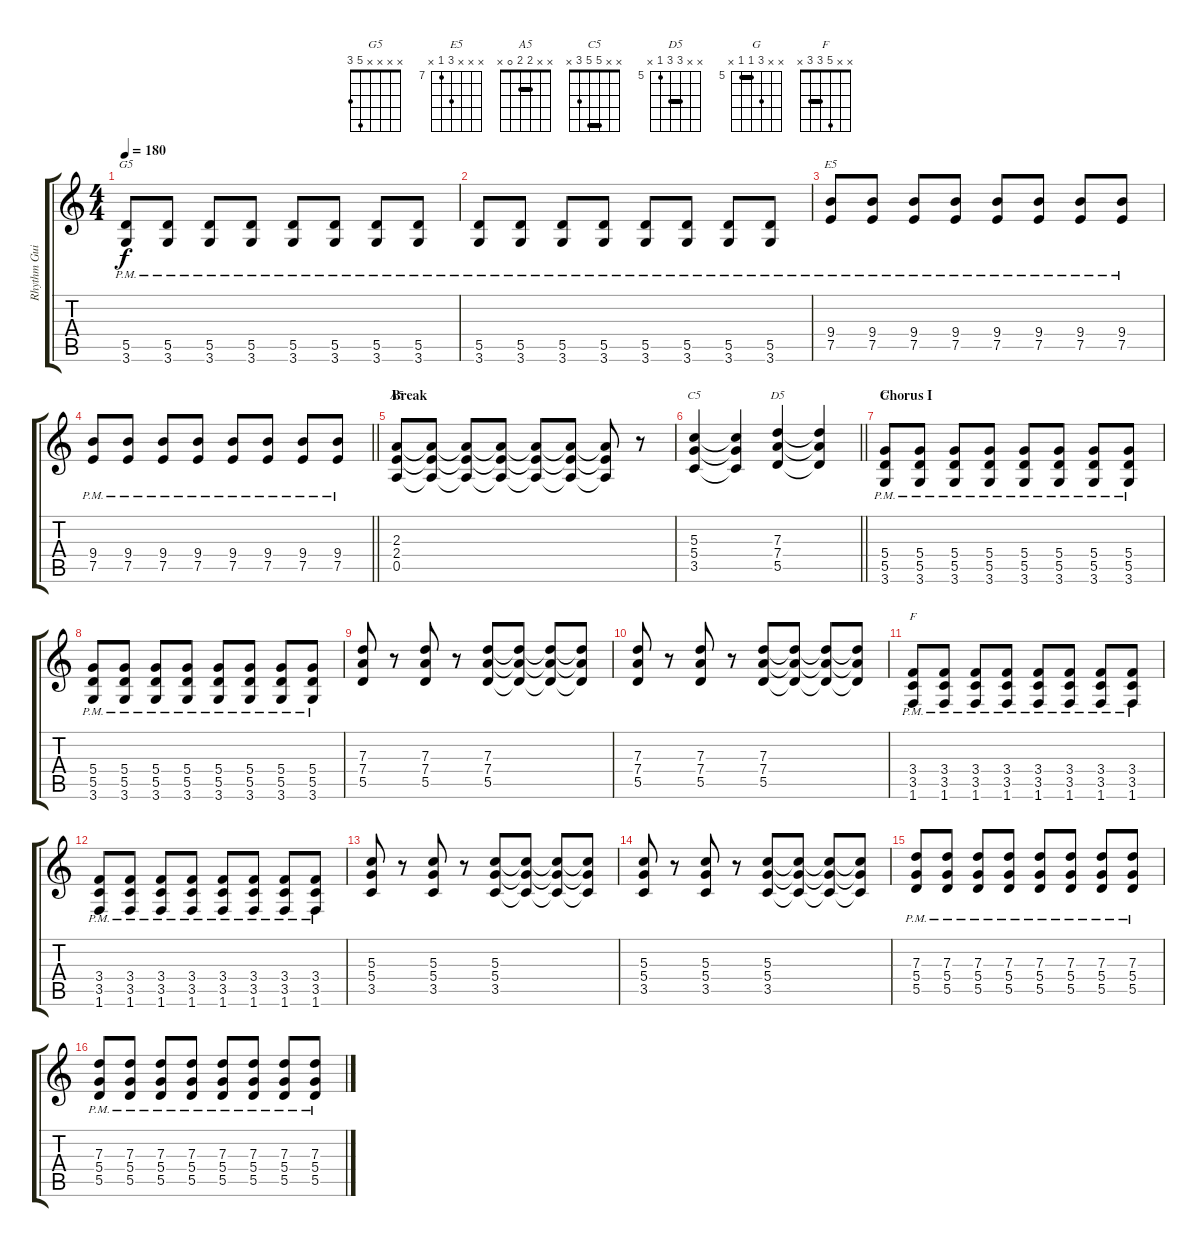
\track ("Rhythm Guitar" "Rhythm Gui") {instrument overdrivenguitar}
\staff {score tabs}
\tuning (E4 B3 G3 D3 A2 E2) {hide}
\chord ("G5" x x x x 5 3)
\chord ("E5" x x x 9 7 x) {firstfret 7}
\chord ("A5" x x 2 2 0 x) {barre 2}
\chord ("C5" x x 5 5 3 x) {barre 5}
\chord ("D5" x x 7 7 5 x) {firstfret 5 barre 7}
\chord ("G" x x 7 5 5 x) {firstfret 5 barre 5}
\chord ("F" x x 5 3 3 x) {barre 3}
\ts (4 4)
\tempo 180
\clef g2
\ks c
(5.5{pm} 3.6{pm}).8{ch "G5" dy f} (5.5{pm} 3.6{pm}).8 (5.5{pm} 3.6{pm}).8 (5.5{pm} 3.6{pm}).8 (5.5{pm} 3.6{pm}).8 (5.5{pm} 3.6{pm}).8 (5.5{pm} 3.6{pm}).8 (5.5{pm} 3.6{pm}).8 |
(5.5{pm} 3.6{pm}).8 (5.5{pm} 3.6{pm}).8 (5.5{pm} 3.6{pm}).8 (5.5{pm} 3.6{pm}).8 (5.5{pm} 3.6{pm}).8 (5.5{pm} 3.6{pm}).8 (5.5{pm} 3.6{pm}).8 (5.5{pm} 3.6{pm}).8 |
(9.4{pm} 7.5{pm}).8{ch "E5"} (9.4{pm} 7.5{pm}).8 (9.4{pm} 7.5{pm}).8 (9.4{pm} 7.5{pm}).8 (9.4{pm} 7.5{pm}).8 (9.4{pm} 7.5{pm}).8 (9.4{pm} 7.5{pm}).8 (9.4{pm} 7.5{pm}).8 |
\barLineRight lightlight
(9.4{pm} 7.5{pm}).8 (9.4{pm} 7.5{pm}).8 (9.4{pm} 7.5{pm}).8 (9.4{pm} 7.5{pm}).8 (9.4{pm} 7.5{pm}).8 (9.4{pm} 7.5{pm}).8 (9.4{pm} 7.5{pm}).8 (9.4{pm} 7.5).8 |
\section ("" "Break")
(2.3 2.4 0.5).8{ch "A5"} (2.3{t} 2.4{t} 0.5{t}).8 (2.3{t} 2.4{t} 0.5{t}).8 (2.3{t} 2.4{t} 0.5{t}).8 (2.3{t} 2.4{t} 0.5{t}).8 (2.3{t} 2.4{t} 0.5{t}).8 (2.3{t} 2.4{t} 0.5{t}).8 r.8 |
\barLineRight lightlight
(5.3 5.4 3.5).4{ch "C5"} (5.3{t} 5.4{t} 3.5{t}).4 (7.3 7.4 5.5).4{ch "D5"} (7.3{t} 7.4{t} 5.5{t}).4 |
\section ("" "Chorus I")
(5.4{pm} 5.5{pm} 3.6).8{ch "G"} (5.4{pm} 5.5{pm} 3.6).8 (5.4{pm} 5.5{pm} 3.6).8 (5.4{pm} 5.5{pm} 3.6).8 (5.4{pm} 5.5{pm} 3.6).8 (5.4{pm} 5.5{pm} 3.6).8 (5.4{pm} 5.5{pm} 3.6).8 (5.4{pm} 5.5{pm} 3.6).8 |
(5.4{pm} 5.5{pm} 3.6).8 (5.4{pm} 5.5{pm} 3.6).8 (5.4{pm} 5.5{pm} 3.6).8 (5.4{pm} 5.5{pm} 3.6).8 (5.4{pm} 5.5{pm} 3.6).8 (5.4{pm} 5.5{pm} 3.6).8 (5.4{pm} 5.5{pm} 3.6).8 (5.4{pm} 5.5{pm} 3.6).8 |
(7.3 7.4 5.5).8 r.8 (7.3 7.4 5.5).8 r.8 (7.3 7.4 5.5).8 (7.3{t} 7.4{t} 5.5{t}).8 (7.3{t} 7.4{t} 5.5{t}).8 (7.3{t} 7.4{t} 5.5{t}).8 |
(7.3 7.4 5.5).8 r.8 (7.3 7.4 5.5).8 r.8 (7.3 7.4 5.5).8 (7.3{t} 7.4{t} 5.5{t}).8 (7.3{t} 7.4{t} 5.5{t}).8 (7.3{t} 7.4{t} 5.5{t}).8 |
(3.4{pm} 3.5{pm} 1.6).8{ch "F"} (3.4{pm} 3.5{pm} 1.6).8 (3.4{pm} 3.5{pm} 1.6).8 (3.4{pm} 3.5{pm} 1.6).8 (3.4{pm} 3.5{pm} 1.6).8 (3.4{pm} 3.5{pm} 1.6).8 (3.4{pm} 3.5{pm} 1.6).8 (3.4{pm} 3.5{pm} 1.6).8 |
(3.4{pm} 3.5{pm} 1.6).8 (3.4{pm} 3.5{pm} 1.6).8 (3.4{pm} 3.5{pm} 1.6).8 (3.4{pm} 3.5{pm} 1.6).8 (3.4{pm} 3.5{pm} 1.6).8 (3.4{pm} 3.5{pm} 1.6).8 (3.4{pm} 3.5{pm} 1.6).8 (3.4{pm} 3.5{pm} 1.6).8 |
(5.3 5.4 3.5).8 r.8 (5.3 5.4 3.5).8 r.8 (5.3 5.4 3.5).8 (5.3{t} 5.4{t} 3.5{t}).8 (5.3{t} 5.4{t} 3.5{t}).8 (5.3{t} 5.4{t} 3.5{t}).8 |
(5.3 5.4 3.5).8 r.8 (5.3 5.4 3.5).8 r.8 (5.3 5.4 3.5).8 (5.3{t} 5.4{t} 3.5{t}).8 (5.3{t} 5.4{t} 3.5{t}).8 (5.3{t} 5.4{t} 3.5{t}).8 |
(7.3{pm} 5.4{pm} 5.5{pm}).8 (7.3{pm} 5.4{pm} 5.5{pm}).8 (7.3{pm} 5.4{pm} 5.5{pm}).8 (7.3{pm} 5.4{pm} 5.5{pm}).8 (7.3{pm} 5.4{pm} 5.5{pm}).8 (7.3{pm} 5.4{pm} 5.5{pm}).8 (7.3{pm} 5.4{pm} 5.5{pm}).8 (7.3{pm} 5.4{pm} 5.5{pm}).8 |
(7.3{pm} 5.4{pm} 5.5{pm}).8 (7.3{pm} 5.4{pm} 5.5{pm}).8 (7.3{pm} 5.4{pm} 5.5{pm}).8 (7.3{pm} 5.4{pm} 5.5{pm}).8 (7.3{pm} 5.4{pm} 5.5{pm}).8 (7.3{pm} 5.4{pm} 5.5{pm}).8 (7.3{pm} 5.4{pm} 5.5{pm}).8 (7.3{pm} 5.4{pm} 5.5{pm}).8
